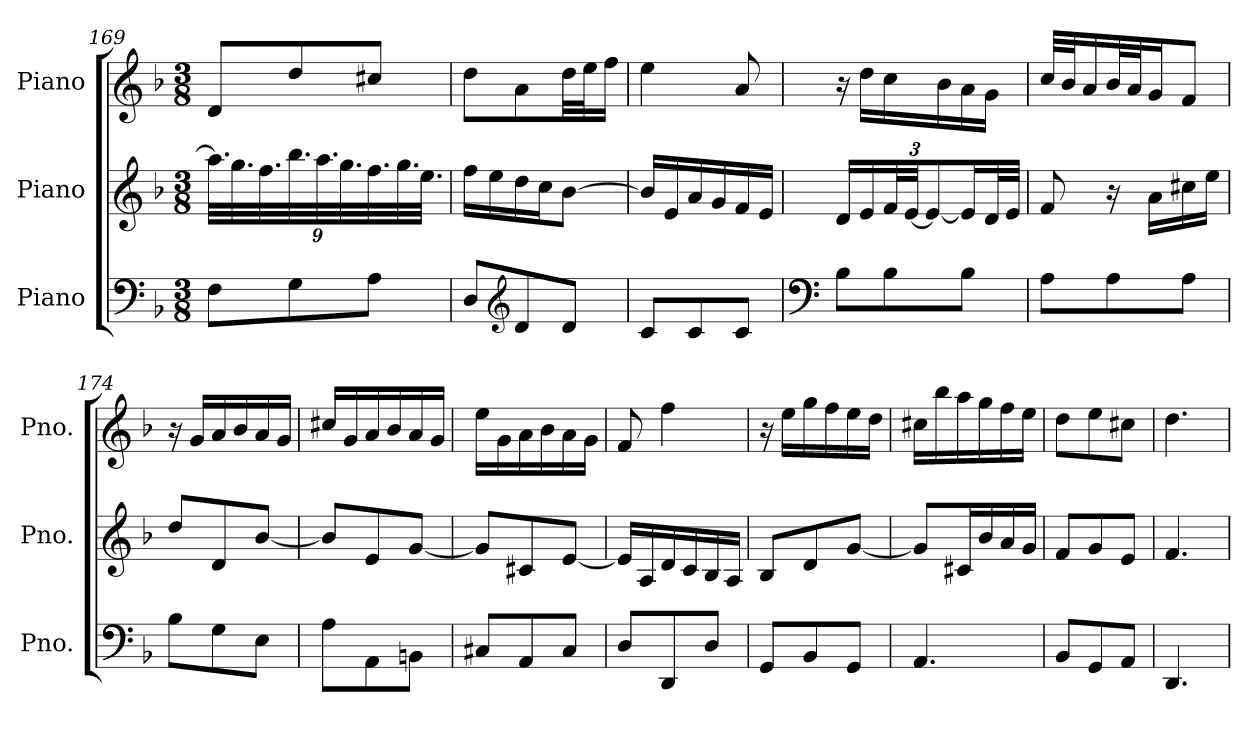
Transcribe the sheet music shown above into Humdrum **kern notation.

**kern	**kern	**kern
*part3	*part2	*part1
*staff3	*staff2	*staff1
*I"Piano	*I"Piano	*I"Piano
*I'Pno.	*I'Pno.	*I'Pno.
*clefF4	*clefG2	*clefG2
*k[b-]	*k[b-]	*k[b-]
*M3/8	*M3/8	*M3/8
*	*Xbrackettup	*
=169	=169	=169
8F\L	36.aa\LLL]	8d/L
.	36.gg\	.
.	36.ff\	.
8G\	36.bb-\	8dd/
.	36.aa\	.
.	36.gg\	.
8A\J	36.ff\	8cc#X/J
.	36.gg\	.
.	36.ee\JJJ	.
!!LO:PB:g=z
=170	=170	=170
8D/L	16ff\LL	8dd\L
.	16ee\	.
*clefG2	*	*
8d/	16dd\	8a\
.	16cc\J	.
8d/J	[8b-\J	32dd\LL
.	.	32ee\J
.	.	16ff\JJ
=171	=171	=171
8c/L	16b-/LL]	4ee\
.	16e/	.
8c/	16a/	.
.	16g/	.
8c/J	16f/	8a/
.	16e/JJ	.
=172	=172	=172
*clefF4	*	*
8B-\L	16d/LL	16r
.	16e/	16dd\LL
8B-\	48f/L	16cc\
.	[48e/JJ	.
.	12e/_	.
.	.	16b-\
8B-\J	16e/L]	16a\
.	32d/L	16g\JJ
.	32e/JJJ	.
=173	=173	=173
8A\L	8f/	32cc/LLL
.	.	32b-/J
.	.	16a/
8A\	16r	32b-/L
.	.	32a/J
.	16a\LL	16g/J
8A\J	16cc#X\	8f/J
.	16ee\JJ	.
=174	=174	=174
8B-\L	8dd/L	16r
.	.	16g/LL
8G\	8d/	16a/
.	.	16b-/
8E\J	[8b-/J	16a/
.	.	16g/JJ
!!LO:LB:g=z
=175	=175	=175
8A\L	8b-/L]	16cc#X/LL
.	.	16g/
8AA\	8e/	16a/
.	.	16b-/
8BBn\J	[8g/J	16a/
.	.	16g/JJ
=176	=176	=176
8C#X/L	8g/L]	16ee\LL
.	.	16g\
8AA/	8c#X/	16a\
.	.	16b-\
8C#/J	[8e/J	16a\
.	.	16g\JJ
=177	=177	=177
8D/L	16e/LL]	8f/
.	16A/	.
8DD/	16d/	4ff\
.	16c/	.
8D/J	16B-/	.
.	16A/JJ	.
=178	=178	=178
8GG/L	8B-/L	16r
.	.	16ee\LL
8BB-/	8d/	16gg\
.	.	16ff\
8GG/J	[8g/J	16ee\
.	.	16dd\JJ
=179	=179	=179
4.AA/	8g/L]	16cc#X\LL
.	.	16bb-\
.	16c#X/L	16aa\
.	16b-/	16gg\
.	16a/	16ff\
.	16g/JJ	16ee\JJ
=180	=180	=180
8BB-/L	8f/L	8dd\L
8GG/	8g/	8ee\
8AA/J	8e/J	8cc#X\J
=181	=181	=181
4.DD/	4.f/	4.dd\
=	=	=
*-	*-	*-
